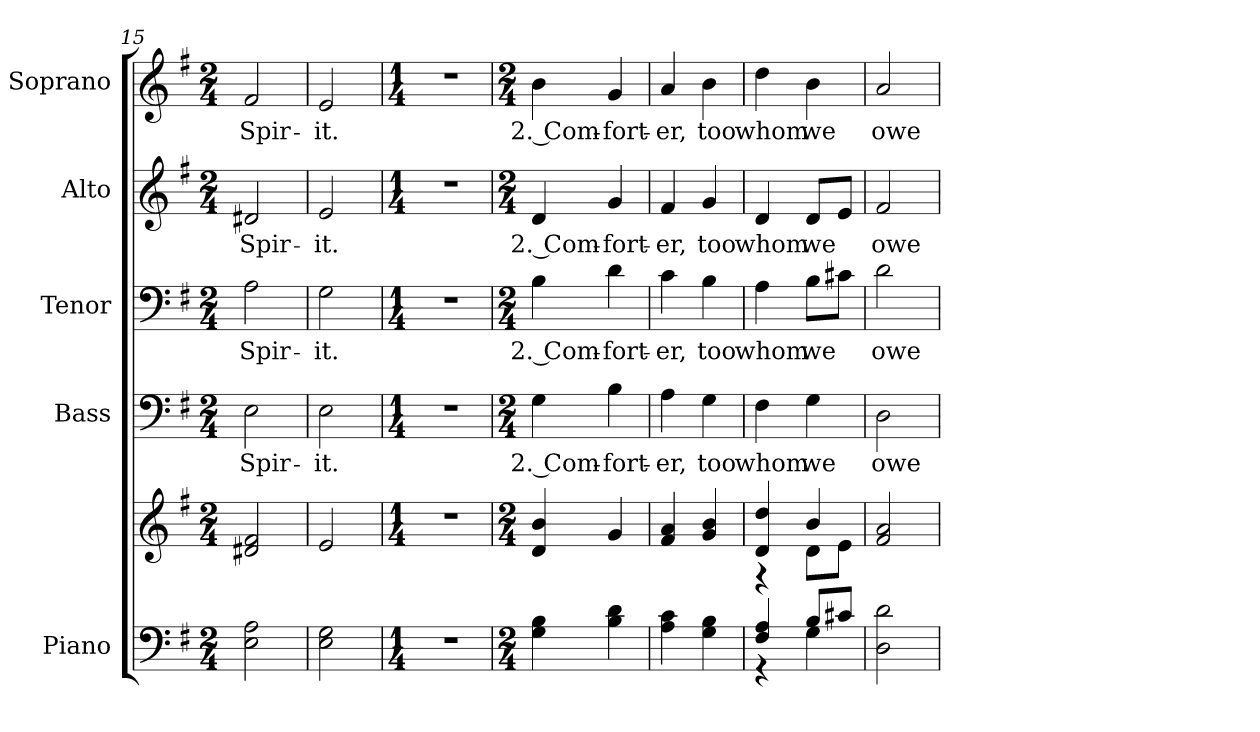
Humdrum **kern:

**kern	**kern	**kern	**text	**kern	**text	**kern	**text	**kern	**text
*part5	*part5	*part4	*part4	*part3	*part3	*part2	*part2	*part1	*part1
*staff6	*staff5	*staff4	*staff4	*staff3	*staff3	*staff2	*staff2	*staff1	*staff1
*I"Piano	*	*I"Bass	*	*I"Tenor	*	*I"Alto	*	*I"Soprano	*
*I'Pno.	*	*I'B.	*	*I'T.	*	*I'A.	*	*I'S.	*
*clefF4	*clefG2	*clefF4	*	*clefF4	*	*clefG2	*	*clefG2	*
*k[f#]	*k[f#]	*k[f#]	*	*k[f#]	*	*k[f#]	*	*k[f#]	*
*G:	*G:	*G:	*	*G:	*	*G:	*	*G:	*
*M2/4	*M2/4	*M2/4	*	*M2/4	*	*M2/4	*	*M2/4	*
=15	=15	=15	=15	=15	=15	=15	=15	=15	=15
!	!	!	!LO:LY:b:color=#000000	!	!	!	!	!	!
!	!	!	!	!	!LO:LY:b:color=#000000	!	!	!	!
!	!	!	!	!	!	!	!LO:LY:b:color=#000000	!	!
!	!	!	!	!	!	!	!	!	!LO:LY:b:color=#000000
2Ei\ 2Ai	2d#Xi/ 2f#i	2Ei\	Spir-	2Ai\	Spir-	2d#Xi/	Spir-	2f#i/	Spir-
=16	=16	=16	=16	=16	=16	=16	=16	=16	=16
!	!	!	!LO:LY:b:color=#000000	!	!	!	!	!	!
!	!	!	!	!	!LO:LY:b:color=#000000	!	!	!	!
!	!	!	!	!	!	!	!LO:LY:b:color=#000000	!	!
!	!	!	!	!	!	!	!	!	!LO:LY:b:color=#000000
2Ei\ 2Gi	2ei/	2Ei\	-it.	2Gi\	-it.	2ei/	-it.	2ei/	-it.
!!LO:PB:g=z
=17	=17	=17	=17	=17	=17	=17	=17	=17	=17
*M1/4	*M1/4	*M1/4	*	*M1/4	*	*M1/4	*	*M1/4	*
!LO:N:vis=1	!LO:N:vis=1	!LO:N:vis=1	!	!LO:N:vis=1	!	!LO:N:vis=1	!	!LO:N:vis=1	!
4r	4r	4r	.	4r	.	4r	.	4r	.
=18	=18	=18	=18	=18	=18	=18	=18	=18	=18
*M2/4	*M2/4	*M2/4	*	*M2/4	*	*M2/4	*	*M2/4	*
!	!	!	!LO:LY:b:color=#000000	!	!	!	!	!	!
!	!	!	!	!	!LO:LY:b:color=#000000	!	!	!	!
!	!	!	!	!	!	!	!LO:LY:b:color=#000000	!	!
!	!	!	!	!	!	!	!	!	!LO:LY:b:color=#000000
4Gi\ 4Bi	4di/ 4bi	4Gi\	2. Com-	4Bi\	2. Com-	4di/	2. Com-	4bi\	2. Com-
!	!	!	!LO:LY:b:color=#000000	!	!	!	!	!	!
!	!	!	!	!	!LO:LY:b:color=#000000	!	!	!	!
!	!	!	!	!	!	!	!LO:LY:b:color=#000000	!	!
!	!	!	!	!	!	!	!	!	!LO:LY:b:color=#000000
4Bi\ 4di	4gi/	4Bi\	-fort-	4di\	-fort-	4gi/	-fort-	4gi/	-fort-
=19	=19	=19	=19	=19	=19	=19	=19	=19	=19
!	!	!	!LO:LY:b:color=#000000	!	!	!	!	!	!
!	!	!	!	!	!LO:LY:b:color=#000000	!	!	!	!
!	!	!	!	!	!	!	!LO:LY:b:color=#000000	!	!
!	!	!	!	!	!	!	!	!	!LO:LY:b:color=#000000
4Ai\ 4ci	4f#i/ 4ai	4Ai\	-er,	4ci\	-er,	4f#i/	-er,	4ai/	-er,
!	!	!	!LO:LY:b:color=#000000	!	!	!	!	!	!
!	!	!	!	!	!LO:LY:b:color=#000000	!	!	!	!
!	!	!	!	!	!	!	!LO:LY:b:color=#000000	!	!
!	!	!	!	!	!	!	!	!	!LO:LY:b:color=#000000
4Gi\ 4Bi	4gi/ 4bi	4Gi\	too	4Bi\	too	4gi/	too	4bi\	too
!!LO:PB:g=z
=20	=20	=20	=20	=20	=20	=20	=20	=20	=20
*^	*^	*	*	*	*	*	*	*	*
!	!	!	!	!	!LO:LY:b:color=#000000	!	!	!	!	!	!
!	!	!	!	!	!	!	!LO:LY:b:color=#000000	!	!	!	!
!	!	!	!	!	!	!	!	!	!LO:LY:b:color=#000000	!	!
!	!	!	!	!	!	!	!	!	!	!	!LO:LY:b:color=#000000
4F#i/ 4Ai	4r	4di/ 4ddi	4r	4F#i\	whom	4Ai\	whom	4di/	whom	4ddi\	whom
!	!	!	!	!	!LO:LY:b:color=#000000	!	!	!	!	!	!
!	!	!	!	!	!	!	!LO:LY:b:color=#000000	!	!	!	!
!	!	!	!	!	!	!	!	!	!LO:LY:b:color=#000000	!	!
!	!	!	!	!	!	!	!	!	!	!	!LO:LY:b:color=#000000
8Bi/L	4Gi\	4bi/	8di\L	4Gi\	we	8Bi\L	we	8di/L	we	4bi\	we
8c#Xi/J	.	.	8ei\J	.	.	8c#Xi\J	.	8ei/J	.	.	.
*v	*v	*	*	*	*	*	*	*	*	*	*
*	*v	*v	*	*	*	*	*	*	*	*
=21	=21	=21	=21	=21	=21	=21	=21	=21	=21
*	*^	*	*	*	*	*	*	*	*
!	!	!	!	!LO:LY:b:color=#000000	!	!	!	!	!	!
*	*v	*v	*	*	*	*	*	*	*	*
*	*^	*	*	*	*	*	*	*	*
!	!	!	!	!	!	!LO:LY:b:color=#000000	!	!	!	!
*	*v	*v	*	*	*	*	*	*	*	*
*	*^	*	*	*	*	*	*	*	*
!	!	!	!	!	!	!	!	!LO:LY:b:color=#000000	!	!
*	*v	*v	*	*	*	*	*	*	*	*
*	*^	*	*	*	*	*	*	*	*
!	!	!	!	!	!	!	!	!	!	!LO:LY:b:color=#000000
*	*v	*v	*	*	*	*	*	*	*	*
2Di\ 2di	2f#i/ 2ai	2Di\	owe	2di\	owe	2f#i/	owe	2ai/	owe
=	=	=	=	=	=	=	=	=	=
*-	*-	*-	*-	*-	*-	*-	*-	*-	*-
